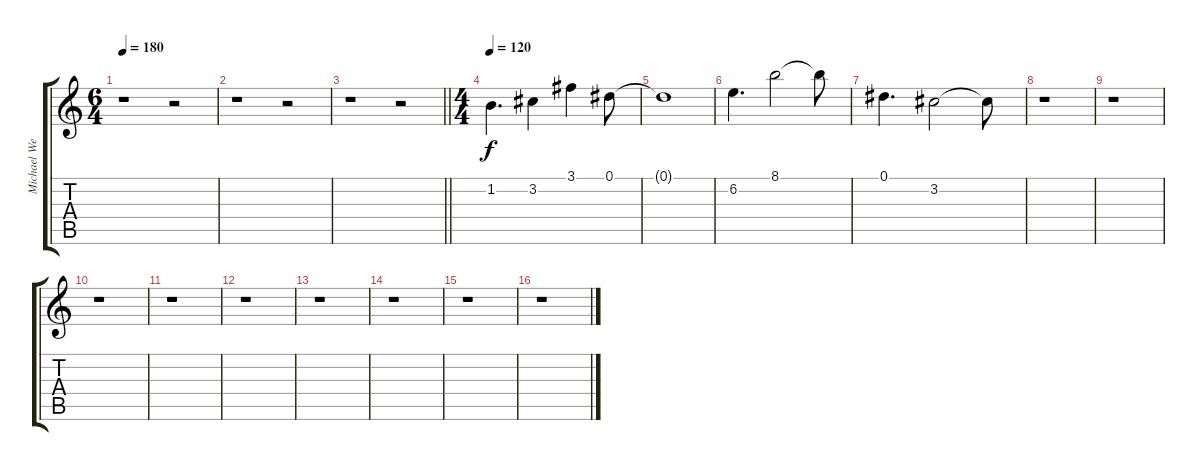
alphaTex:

\track ("Michael Weikath" "Michael We") {instrument distortionguitar}
\staff {score tabs}
\tuning (Eb4 Bb3 Gb3 Db3 Ab2 Db2) {hide}
\ts (6 4)
\tempo 180
\clef g2
\ks c
r.1{dy ff} r.2 |
r.1 r.2 |
\barLineRight lightlight
r.1 r.2 |
\ts (4 4)
\section ("" "")
\tempo 120
1.2.4{d dy f volume 11 instrument electricguitarjazz} 3.2.4 3.1.4 0.1.8 |
0.1{t}.1 |
6.2.4{d} 8.1.2 8.1{t}.8 |
0.1.4{d} 3.2.2 3.2{t}.8 |
r.1 |
r.1 |
r.1 |
r.1 |
r.1 |
r.1 |
r.1 |
r.1 |
r.1
